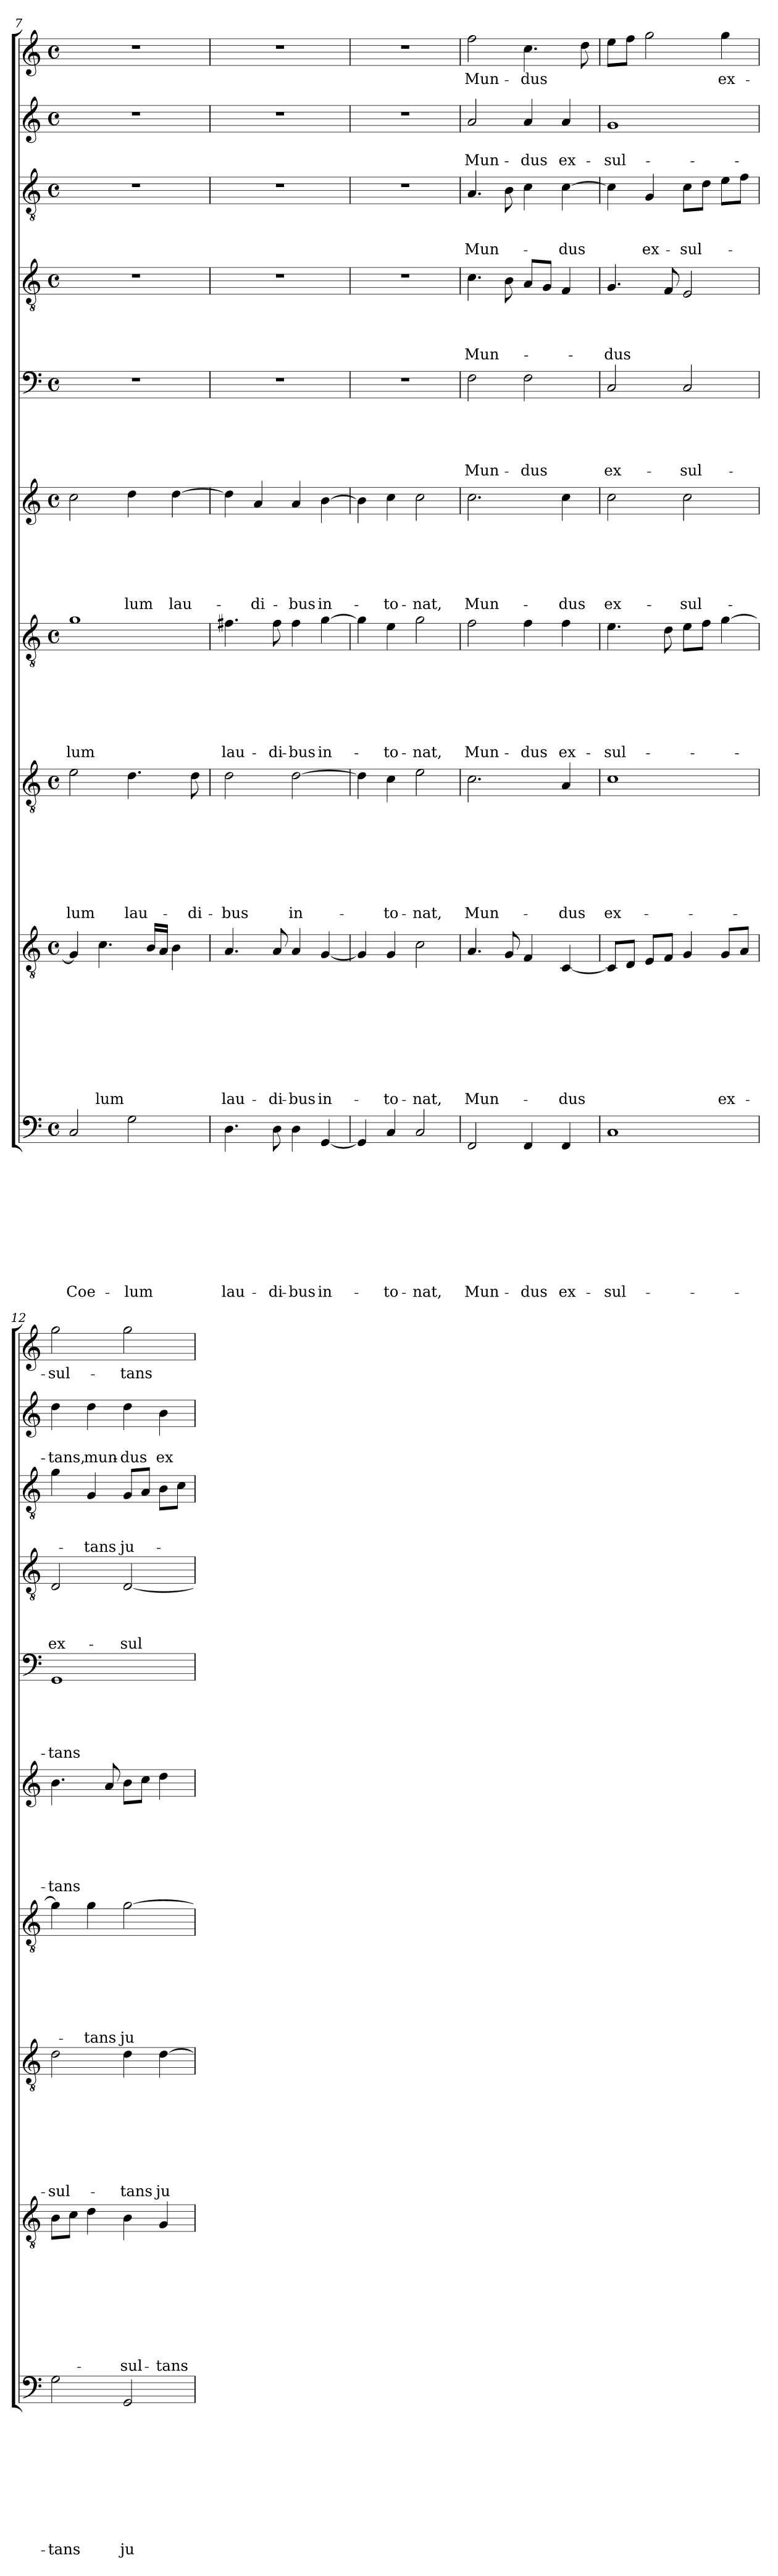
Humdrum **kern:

**kern	**text	**text	**text	**text	**text	**text	**text	**text	**text	**text	**kern	**text	**text	**text	**text	**text	**text	**text	**text	**text	**kern	**text	**text	**text	**text	**text	**text	**text	**text	**kern	**text	**text	**text	**text	**text	**text	**text	**kern	**text	**text	**text	**text	**text	**text	**kern	**text	**text	**text	**text	**text	**kern	**text	**text	**text	**text	**kern	**text	**text	**text	**kern	**text	**text	**kern	**text
*part10	*part10	*part10	*part10	*part10	*part10	*part10	*part10	*part10	*part10	*part10	*part9	*part9	*part9	*part9	*part9	*part9	*part9	*part9	*part9	*part9	*part8	*part8	*part8	*part8	*part8	*part8	*part8	*part8	*part8	*part7	*part7	*part7	*part7	*part7	*part7	*part7	*part7	*part6	*part6	*part6	*part6	*part6	*part6	*part6	*part5	*part5	*part5	*part5	*part5	*part5	*part4	*part4	*part4	*part4	*part4	*part3	*part3	*part3	*part3	*part2	*part2	*part2	*part1	*part1
*staff10	*staff10	*staff10	*staff10	*staff10	*staff10	*staff10	*staff10	*staff10	*staff10	*staff10	*staff9	*staff9	*staff9	*staff9	*staff9	*staff9	*staff9	*staff9	*staff9	*staff9	*staff8	*staff8	*staff8	*staff8	*staff8	*staff8	*staff8	*staff8	*staff8	*staff7	*staff7	*staff7	*staff7	*staff7	*staff7	*staff7	*staff7	*staff6	*staff6	*staff6	*staff6	*staff6	*staff6	*staff6	*staff5	*staff5	*staff5	*staff5	*staff5	*staff5	*staff4	*staff4	*staff4	*staff4	*staff4	*staff3	*staff3	*staff3	*staff3	*staff2	*staff2	*staff2	*staff1	*staff1
!!LO:LB:g=z
*clefF4	*	*	*	*	*	*	*	*	*	*	*clefGv2	*	*	*	*	*	*	*	*	*	*clefGv2	*	*	*	*	*	*	*	*	*clefGv2	*	*	*	*	*	*	*	*clefG2	*	*	*	*	*	*	*clefF4	*	*	*	*	*	*clefGv2	*	*	*	*	*clefGv2	*	*	*	*clefG2	*	*	*clefG2	*
*k[]	*	*	*	*	*	*	*	*	*	*	*k[]	*	*	*	*	*	*	*	*	*	*k[]	*	*	*	*	*	*	*	*	*k[]	*	*	*	*	*	*	*	*k[]	*	*	*	*	*	*	*k[]	*	*	*	*	*	*k[]	*	*	*	*	*k[]	*	*	*	*k[]	*	*	*k[]	*
*C:	*	*	*	*	*	*	*	*	*	*	*C:	*	*	*	*	*	*	*	*	*	*C:	*	*	*	*	*	*	*	*	*C:	*	*	*	*	*	*	*	*C:	*	*	*	*	*	*	*C:	*	*	*	*	*	*C:	*	*	*	*	*C:	*	*	*	*C:	*	*	*C:	*
*M4/4	*	*	*	*	*	*	*	*	*	*	*M4/4	*	*	*	*	*	*	*	*	*	*M4/4	*	*	*	*	*	*	*	*	*M4/4	*	*	*	*	*	*	*	*M4/4	*	*	*	*	*	*	*M4/4	*	*	*	*	*	*M4/4	*	*	*	*	*M4/4	*	*	*	*M4/4	*	*	*M4/4	*
*met(c)	*	*	*	*	*	*	*	*	*	*	*met(c)	*	*	*	*	*	*	*	*	*	*met(c)	*	*	*	*	*	*	*	*	*met(c)	*	*	*	*	*	*	*	*met(c)	*	*	*	*	*	*	*met(c)	*	*	*	*	*	*met(c)	*	*	*	*	*met(c)	*	*	*	*met(c)	*	*	*met(c)	*
=7	=7	=7	=7	=7	=7	=7	=7	=7	=7	=7	=7	=7	=7	=7	=7	=7	=7	=7	=7	=7	=7	=7	=7	=7	=7	=7	=7	=7	=7	=7	=7	=7	=7	=7	=7	=7	=7	=7	=7	=7	=7	=7	=7	=7	=7	=7	=7	=7	=7	=7	=7	=7	=7	=7	=7	=7	=7	=7	=7	=7	=7	=7	=7	=7
!	!	!	!	!	!	!	!	!	!	!LO:LY:b	!	!	!	!	!	!	!	!	!	!	!	!	!	!	!	!	!	!	!LO:LY:b	!	!	!	!	!	!	!	!LO:LY:b	!	!	!	!	!	!	!	!	!	!	!	!	!	!	!	!	!	!	!	!	!	!	!	!	!	!	!
2C/	.	.	.	.	.	.	.	.	.	Coe-	4G/]	.	.	.	.	.	.	.	.	.	2e\	.	.	.	.	.	.	.	-lum	1g	.	.	.	.	.	.	-lum	2cc\	.	.	.	.	.	.	1r	.	.	.	.	.	1r	.	.	.	.	1r	.	.	.	1r	.	.	1r	.
!	!	!	!	!	!	!	!	!	!	!	!	!	!	!	!	!	!	!	!	!LO:LY:b	!	!	!	!	!	!	!	!	!	!	!	!	!	!	!	!	!	!	!	!	!	!	!	!	!	!	!	!	!	!	!	!	!	!	!	!	!	!	!	!	!	!	!	!
.	.	.	.	.	.	.	.	.	.	.	4.c\	.	.	.	.	.	.	.	.	-lum	.	.	.	.	.	.	.	.	.	.	.	.	.	.	.	.	.	.	.	.	.	.	.	.	.	.	.	.	.	.	.	.	.	.	.	.	.	.	.	.	.	.	.	.
!	!	!	!	!	!	!	!	!	!	!LO:LY:b	!	!	!	!	!	!	!	!	!	!	!	!	!	!	!	!	!	!	!LO:LY:b	!	!	!	!	!	!	!	!	!	!	!	!	!	!	!LO:LY:b	!	!	!	!	!	!	!	!	!	!	!	!	!	!	!	!	!	!	!	!
2G\	.	.	.	.	.	.	.	.	.	-lum	.	.	.	.	.	.	.	.	.	.	4.d\	.	.	.	.	.	.	.	lau-	.	.	.	.	.	.	.	.	4dd\	.	.	.	.	.	-lum	.	.	.	.	.	.	.	.	.	.	.	.	.	.	.	.	.	.	.	.
.	.	.	.	.	.	.	.	.	.	.	16B/LL	.	.	.	.	.	.	.	.	.	.	.	.	.	.	.	.	.	.	.	.	.	.	.	.	.	.	.	.	.	.	.	.	.	.	.	.	.	.	.	.	.	.	.	.	.	.	.	.	.	.	.	.	.
.	.	.	.	.	.	.	.	.	.	.	16A/JJ	.	.	.	.	.	.	.	.	.	.	.	.	.	.	.	.	.	.	.	.	.	.	.	.	.	.	.	.	.	.	.	.	.	.	.	.	.	.	.	.	.	.	.	.	.	.	.	.	.	.	.	.	.
!	!	!	!	!	!	!	!	!	!	!	!	!	!	!	!	!	!	!	!	!	!	!	!	!	!	!	!	!	!	!	!	!	!	!	!	!	!	!	!	!	!	!	!	!LO:LY:b	!	!	!	!	!	!	!	!	!	!	!	!	!	!	!	!	!	!	!	!
.	.	.	.	.	.	.	.	.	.	.	4B\	.	.	.	.	.	.	.	.	.	.	.	.	.	.	.	.	.	.	.	.	.	.	.	.	.	.	[4dd\	.	.	.	.	.	lau-	.	.	.	.	.	.	.	.	.	.	.	.	.	.	.	.	.	.	.	.
!	!	!	!	!	!	!	!	!	!	!	!	!	!	!	!	!	!	!	!	!	!	!	!	!	!	!	!	!	!LO:LY:b	!	!	!	!	!	!	!	!	!	!	!	!	!	!	!	!	!	!	!	!	!	!	!	!	!	!	!	!	!	!	!	!	!	!	!
.	.	.	.	.	.	.	.	.	.	.	.	.	.	.	.	.	.	.	.	.	8d\	.	.	.	.	.	.	.	-di-	.	.	.	.	.	.	.	.	.	.	.	.	.	.	.	.	.	.	.	.	.	.	.	.	.	.	.	.	.	.	.	.	.	.	.
=8	=8	=8	=8	=8	=8	=8	=8	=8	=8	=8	=8	=8	=8	=8	=8	=8	=8	=8	=8	=8	=8	=8	=8	=8	=8	=8	=8	=8	=8	=8	=8	=8	=8	=8	=8	=8	=8	=8	=8	=8	=8	=8	=8	=8	=8	=8	=8	=8	=8	=8	=8	=8	=8	=8	=8	=8	=8	=8	=8	=8	=8	=8	=8	=8
!	!	!	!	!	!	!	!	!	!	!LO:LY:b	!	!	!	!	!	!	!	!	!	!LO:LY:b	!	!	!	!	!	!	!	!	!LO:LY:b	!	!	!	!	!	!	!	!LO:LY:b	!	!	!	!	!	!	!	!	!	!	!	!	!	!	!	!	!	!	!	!	!	!	!	!	!	!	!
4.D\	.	.	.	.	.	.	.	.	.	lau-	4.A/	.	.	.	.	.	.	.	.	lau-	2d\	.	.	.	.	.	.	.	-bus	4.f#X\	.	.	.	.	.	.	lau-	4dd\]	.	.	.	.	.	.	1r	.	.	.	.	.	1r	.	.	.	.	1r	.	.	.	1r	.	.	1r	.
!	!	!	!	!	!	!	!	!	!	!	!	!	!	!	!	!	!	!	!	!	!	!	!	!	!	!	!	!	!	!	!	!	!	!	!	!	!	!	!	!	!	!	!	!LO:LY:b	!	!	!	!	!	!	!	!	!	!	!	!	!	!	!	!	!	!	!	!
.	.	.	.	.	.	.	.	.	.	.	.	.	.	.	.	.	.	.	.	.	.	.	.	.	.	.	.	.	.	.	.	.	.	.	.	.	.	4a/	.	.	.	.	.	-di-	.	.	.	.	.	.	.	.	.	.	.	.	.	.	.	.	.	.	.	.
!	!	!	!	!	!	!	!	!	!	!LO:LY:b	!	!	!	!	!	!	!	!	!	!LO:LY:b	!	!	!	!	!	!	!	!	!	!	!	!	!	!	!	!	!LO:LY:b	!	!	!	!	!	!	!	!	!	!	!	!	!	!	!	!	!	!	!	!	!	!	!	!	!	!	!
8D\	.	.	.	.	.	.	.	.	.	-di-	8A/	.	.	.	.	.	.	.	.	-di-	.	.	.	.	.	.	.	.	.	8f#\	.	.	.	.	.	.	-di-	.	.	.	.	.	.	.	.	.	.	.	.	.	.	.	.	.	.	.	.	.	.	.	.	.	.	.
!	!	!	!	!	!	!	!	!	!	!LO:LY:b	!	!	!	!	!	!	!	!	!	!LO:LY:b	!	!	!	!	!	!	!	!	!LO:LY:b	!	!	!	!	!	!	!	!LO:LY:b	!	!	!	!	!	!	!LO:LY:b	!	!	!	!	!	!	!	!	!	!	!	!	!	!	!	!	!	!	!	!
4D\	.	.	.	.	.	.	.	.	.	-bus	4A/	.	.	.	.	.	.	.	.	-bus	[2d\	.	.	.	.	.	.	.	in-	4f#\	.	.	.	.	.	.	-bus	4a/	.	.	.	.	.	-bus	.	.	.	.	.	.	.	.	.	.	.	.	.	.	.	.	.	.	.	.
!	!	!	!	!	!	!	!	!	!	!LO:LY:b	!	!	!	!	!	!	!	!	!	!LO:LY:b	!	!	!	!	!	!	!	!	!	!	!	!	!	!	!	!	!LO:LY:b	!	!	!	!	!	!	!LO:LY:b	!	!	!	!	!	!	!	!	!	!	!	!	!	!	!	!	!	!	!	!
[4GG/	.	.	.	.	.	.	.	.	.	in-	[4G/	.	.	.	.	.	.	.	.	in-	.	.	.	.	.	.	.	.	.	[4g\	.	.	.	.	.	.	in-	[4b\	.	.	.	.	.	in-	.	.	.	.	.	.	.	.	.	.	.	.	.	.	.	.	.	.	.	.
=9	=9	=9	=9	=9	=9	=9	=9	=9	=9	=9	=9	=9	=9	=9	=9	=9	=9	=9	=9	=9	=9	=9	=9	=9	=9	=9	=9	=9	=9	=9	=9	=9	=9	=9	=9	=9	=9	=9	=9	=9	=9	=9	=9	=9	=9	=9	=9	=9	=9	=9	=9	=9	=9	=9	=9	=9	=9	=9	=9	=9	=9	=9	=9	=9
4GG/]	.	.	.	.	.	.	.	.	.	.	4G/]	.	.	.	.	.	.	.	.	.	4d\]	.	.	.	.	.	.	.	.	4g\]	.	.	.	.	.	.	.	4b\]	.	.	.	.	.	.	1r	.	.	.	.	.	1r	.	.	.	.	1r	.	.	.	1r	.	.	1r	.
!	!	!	!	!	!	!	!	!	!	!LO:LY:b	!	!	!	!	!	!	!	!	!	!LO:LY:b	!	!	!	!	!	!	!	!	!LO:LY:b	!	!	!	!	!	!	!	!LO:LY:b	!	!	!	!	!	!	!LO:LY:b	!	!	!	!	!	!	!	!	!	!	!	!	!	!	!	!	!	!	!	!
4C/	.	.	.	.	.	.	.	.	.	-to-	4G/	.	.	.	.	.	.	.	.	-to-	4c\	.	.	.	.	.	.	.	-to-	4e\	.	.	.	.	.	.	-to-	4cc\	.	.	.	.	.	-to-	.	.	.	.	.	.	.	.	.	.	.	.	.	.	.	.	.	.	.	.
!	!	!	!	!	!	!	!	!	!	!LO:LY:b	!	!	!	!	!	!	!	!	!	!LO:LY:b	!	!	!	!	!	!	!	!	!LO:LY:b	!	!	!	!	!	!	!	!LO:LY:b	!	!	!	!	!	!	!LO:LY:b	!	!	!	!	!	!	!	!	!	!	!	!	!	!	!	!	!	!	!	!
2C/	.	.	.	.	.	.	.	.	.	-nat,	2c\	.	.	.	.	.	.	.	.	-nat,	2e\	.	.	.	.	.	.	.	-nat,	2g\	.	.	.	.	.	.	-nat,	2cc\	.	.	.	.	.	-nat,	.	.	.	.	.	.	.	.	.	.	.	.	.	.	.	.	.	.	.	.
=10	=10	=10	=10	=10	=10	=10	=10	=10	=10	=10	=10	=10	=10	=10	=10	=10	=10	=10	=10	=10	=10	=10	=10	=10	=10	=10	=10	=10	=10	=10	=10	=10	=10	=10	=10	=10	=10	=10	=10	=10	=10	=10	=10	=10	=10	=10	=10	=10	=10	=10	=10	=10	=10	=10	=10	=10	=10	=10	=10	=10	=10	=10	=10	=10
!	!	!	!	!	!	!	!	!	!	!LO:LY:b	!	!	!	!	!	!	!	!	!	!LO:LY:b	!	!	!	!	!	!	!	!	!LO:LY:b	!	!	!	!	!	!	!	!LO:LY:b	!	!	!	!	!	!	!LO:LY:b	!	!	!	!	!	!LO:LY:b	!	!	!	!	!LO:LY:b	!	!	!	!LO:LY:b	!	!	!LO:LY:b	!	!LO:LY:b
2FF/	.	.	.	.	.	.	.	.	.	Mun-	4.A/	.	.	.	.	.	.	.	.	Mun-	2.c\	.	.	.	.	.	.	.	Mun-	2f\	.	.	.	.	.	.	Mun-	2.cc\	.	.	.	.	.	Mun-	2F\	.	.	.	.	Mun-	4.c\	.	.	.	Mun-	4.A/	.	.	Mun-	2a/	.	Mun-	2ff\	Mun-
.	.	.	.	.	.	.	.	.	.	.	8G/	.	.	.	.	.	.	.	.	.	.	.	.	.	.	.	.	.	.	.	.	.	.	.	.	.	.	.	.	.	.	.	.	.	.	.	.	.	.	.	8B\	.	.	.	.	8B\	.	.	.	.	.	.	.	.
!	!	!	!	!	!	!	!	!	!	!LO:LY:b	!	!	!	!	!	!	!	!	!	!	!	!	!	!	!	!	!	!	!	!	!	!	!	!	!	!	!LO:LY:b	!	!	!	!	!	!	!	!	!	!	!	!	!LO:LY:b	!	!	!	!	!	!	!	!	!	!	!	!LO:LY:b	!	!LO:LY:b
4FF/	.	.	.	.	.	.	.	.	.	-dus	4F/	.	.	.	.	.	.	.	.	.	.	.	.	.	.	.	.	.	.	4f\	.	.	.	.	.	.	-dus	.	.	.	.	.	.	.	2F\	.	.	.	.	-dus	8A/L	.	.	.	.	4c\	.	.	.	4a/	.	-dus	4.cc\	-dus
.	.	.	.	.	.	.	.	.	.	.	.	.	.	.	.	.	.	.	.	.	.	.	.	.	.	.	.	.	.	.	.	.	.	.	.	.	.	.	.	.	.	.	.	.	.	.	.	.	.	.	8G/J	.	.	.	.	.	.	.	.	.	.	.	.	.
!	!	!	!	!	!	!	!	!	!	!LO:LY:b	!	!	!	!	!	!	!	!	!	!LO:LY:b	!	!	!	!	!	!	!	!	!LO:LY:b	!	!	!	!	!	!	!	!LO:LY:b	!	!	!	!	!	!	!LO:LY:b	!	!	!	!	!	!	!	!	!	!	!	!	!	!	!LO:LY:b	!	!	!LO:LY:b	!	!
4FF/	.	.	.	.	.	.	.	.	.	ex-	[4C/	.	.	.	.	.	.	.	.	-dus	4A/	.	.	.	.	.	.	.	-dus	4f\	.	.	.	.	.	.	ex-	4cc\	.	.	.	.	.	-dus	.	.	.	.	.	.	4F/	.	.	.	.	[4c\	.	.	-dus	4a/	.	ex-	.	.
.	.	.	.	.	.	.	.	.	.	.	.	.	.	.	.	.	.	.	.	.	.	.	.	.	.	.	.	.	.	.	.	.	.	.	.	.	.	.	.	.	.	.	.	.	.	.	.	.	.	.	.	.	.	.	.	.	.	.	.	.	.	.	8dd\	.
=11	=11	=11	=11	=11	=11	=11	=11	=11	=11	=11	=11	=11	=11	=11	=11	=11	=11	=11	=11	=11	=11	=11	=11	=11	=11	=11	=11	=11	=11	=11	=11	=11	=11	=11	=11	=11	=11	=11	=11	=11	=11	=11	=11	=11	=11	=11	=11	=11	=11	=11	=11	=11	=11	=11	=11	=11	=11	=11	=11	=11	=11	=11	=11	=11
!	!	!	!	!	!	!	!	!	!	!LO:LY:b	!	!	!	!	!	!	!	!	!	!	!	!	!	!	!	!	!	!	!LO:LY:b	!	!	!	!	!	!	!	!LO:LY:b	!	!	!	!	!	!	!LO:LY:b	!	!	!	!	!	!LO:LY:b	!	!	!	!	!LO:LY:b	!	!	!	!	!	!	!LO:LY:b	!	!
1C	.	.	.	.	.	.	.	.	.	-sul-	8C/L]	.	.	.	.	.	.	.	.	.	1c	.	.	.	.	.	.	.	ex-	4.e\	.	.	.	.	.	.	-sul-	2cc\	.	.	.	.	.	ex-	2C/	.	.	.	.	ex-	4.G/	.	.	.	-dus	4c\]	.	.	.	1g	.	-sul-	8ee\L	.
.	.	.	.	.	.	.	.	.	.	.	8D/J	.	.	.	.	.	.	.	.	.	.	.	.	.	.	.	.	.	.	.	.	.	.	.	.	.	.	.	.	.	.	.	.	.	.	.	.	.	.	.	.	.	.	.	.	.	.	.	.	.	.	.	8ff\J	.
!	!	!	!	!	!	!	!	!	!	!	!	!	!	!	!	!	!	!	!	!	!	!	!	!	!	!	!	!	!	!	!	!	!	!	!	!	!	!	!	!	!	!	!	!	!	!	!	!	!	!	!	!	!	!	!	!	!	!	!LO:LY:b	!	!	!	!	!
.	.	.	.	.	.	.	.	.	.	.	8E/L	.	.	.	.	.	.	.	.	.	.	.	.	.	.	.	.	.	.	.	.	.	.	.	.	.	.	.	.	.	.	.	.	.	.	.	.	.	.	.	.	.	.	.	.	4G/	.	.	ex-	.	.	.	2gg\	.
.	.	.	.	.	.	.	.	.	.	.	8F/J	.	.	.	.	.	.	.	.	.	.	.	.	.	.	.	.	.	.	8d\	.	.	.	.	.	.	.	.	.	.	.	.	.	.	.	.	.	.	.	.	8F/	.	.	.	.	.	.	.	.	.	.	.	.	.
!	!	!	!	!	!	!	!	!	!	!	!	!	!	!	!	!	!	!	!	!	!	!	!	!	!	!	!	!	!	!	!	!	!	!	!	!	!	!	!	!	!	!	!	!LO:LY:b	!	!	!	!	!	!LO:LY:b	!	!	!	!	!	!	!	!	!LO:LY:b	!	!	!	!	!
.	.	.	.	.	.	.	.	.	.	.	4G/	.	.	.	.	.	.	.	.	.	.	.	.	.	.	.	.	.	.	8e\L	.	.	.	.	.	.	.	2cc\	.	.	.	.	.	-sul-	2C/	.	.	.	.	-sul-	2E/	.	.	.	.	8c\L	.	.	-sul-	.	.	.	.	.
.	.	.	.	.	.	.	.	.	.	.	.	.	.	.	.	.	.	.	.	.	.	.	.	.	.	.	.	.	.	8f\J	.	.	.	.	.	.	.	.	.	.	.	.	.	.	.	.	.	.	.	.	.	.	.	.	.	8d\J	.	.	.	.	.	.	.	.
!	!	!	!	!	!	!	!	!	!	!	!	!	!	!	!	!	!	!	!	!LO:LY:b	!	!	!	!	!	!	!	!	!	!	!	!	!	!	!	!	!	!	!	!	!	!	!	!	!	!	!	!	!	!	!	!	!	!	!	!	!	!	!	!	!	!	!	!LO:LY:b
.	.	.	.	.	.	.	.	.	.	.	8G/L	.	.	.	.	.	.	.	.	ex-	.	.	.	.	.	.	.	.	.	[4g\	.	.	.	.	.	.	.	.	.	.	.	.	.	.	.	.	.	.	.	.	.	.	.	.	.	8e\L	.	.	.	.	.	.	4gg\	ex-
.	.	.	.	.	.	.	.	.	.	.	8A/J	.	.	.	.	.	.	.	.	.	.	.	.	.	.	.	.	.	.	.	.	.	.	.	.	.	.	.	.	.	.	.	.	.	.	.	.	.	.	.	.	.	.	.	.	8f\J	.	.	.	.	.	.	.	.
=12	=12	=12	=12	=12	=12	=12	=12	=12	=12	=12	=12	=12	=12	=12	=12	=12	=12	=12	=12	=12	=12	=12	=12	=12	=12	=12	=12	=12	=12	=12	=12	=12	=12	=12	=12	=12	=12	=12	=12	=12	=12	=12	=12	=12	=12	=12	=12	=12	=12	=12	=12	=12	=12	=12	=12	=12	=12	=12	=12	=12	=12	=12	=12	=12
!	!	!	!	!	!	!	!	!	!	!LO:LY:b	!	!	!	!	!	!	!	!	!	!	!	!	!	!	!	!	!	!	!LO:LY:b	!	!	!	!	!	!	!	!	!	!	!	!	!	!	!LO:LY:b	!	!	!	!	!	!LO:LY:b	!	!	!	!	!LO:LY:b	!	!	!	!	!	!	!LO:LY:b	!	!LO:LY:b
2G\	.	.	.	.	.	.	.	.	.	-tans	8B\L	.	.	.	.	.	.	.	.	.	2d\	.	.	.	.	.	.	.	-sul-	4g\]	.	.	.	.	.	.	.	4.b\	.	.	.	.	.	-tans	1GG	.	.	.	.	-tans	2D/	.	.	.	ex-	4g\	.	.	.	4dd\	.	-tans,	2gg\	-sul-
.	.	.	.	.	.	.	.	.	.	.	8c\J	.	.	.	.	.	.	.	.	.	.	.	.	.	.	.	.	.	.	.	.	.	.	.	.	.	.	.	.	.	.	.	.	.	.	.	.	.	.	.	.	.	.	.	.	.	.	.	.	.	.	.	.	.
!	!	!	!	!	!	!	!	!	!	!	!	!	!	!	!	!	!	!	!	!	!	!	!	!	!	!	!	!	!	!	!	!	!	!	!	!	!LO:LY:b	!	!	!	!	!	!	!	!	!	!	!	!	!	!	!	!	!	!	!	!	!	!LO:LY:b	!	!	!LO:LY:b	!	!
.	.	.	.	.	.	.	.	.	.	.	4d\	.	.	.	.	.	.	.	.	.	.	.	.	.	.	.	.	.	.	4g\	.	.	.	.	.	.	-tans	.	.	.	.	.	.	.	.	.	.	.	.	.	.	.	.	.	.	4G/	.	.	-tans	4dd\	.	mun-	.	.
.	.	.	.	.	.	.	.	.	.	.	.	.	.	.	.	.	.	.	.	.	.	.	.	.	.	.	.	.	.	.	.	.	.	.	.	.	.	8a/	.	.	.	.	.	.	.	.	.	.	.	.	.	.	.	.	.	.	.	.	.	.	.	.	.	.
!	!	!	!	!	!	!	!	!	!	!LO:LY:b	!	!	!	!	!	!	!	!	!	!LO:LY:b	!	!	!	!	!	!	!	!	!LO:LY:b	!	!	!	!	!	!	!	!LO:LY:b	!	!	!	!	!	!	!	!	!	!	!	!	!	!	!	!	!	!LO:LY:b	!	!	!	!LO:LY:b	!	!	!LO:LY:b	!	!LO:LY:b
2GG/	.	.	.	.	.	.	.	.	.	ju-	4B\	.	.	.	.	.	.	.	.	-sul-	4d\	.	.	.	.	.	.	.	-tans	[2g\	.	.	.	.	.	.	ju-	8b\L	.	.	.	.	.	.	.	.	.	.	.	.	[2D/	.	.	.	-sul-	8G/L	.	.	ju-	4dd\	.	-dus	2gg\	-tans
.	.	.	.	.	.	.	.	.	.	.	.	.	.	.	.	.	.	.	.	.	.	.	.	.	.	.	.	.	.	.	.	.	.	.	.	.	.	8cc\J	.	.	.	.	.	.	.	.	.	.	.	.	.	.	.	.	.	8A/J	.	.	.	.	.	.	.	.
!	!	!	!	!	!	!	!	!	!	!	!	!	!	!	!	!	!	!	!	!LO:LY:b	!	!	!	!	!	!	!	!	!LO:LY:b	!	!	!	!	!	!	!	!	!	!	!	!	!	!	!	!	!	!	!	!	!	!	!	!	!	!	!	!	!	!	!	!	!LO:LY:b	!	!
.	.	.	.	.	.	.	.	.	.	.	4G/	.	.	.	.	.	.	.	.	-tans	[4d\	.	.	.	.	.	.	.	ju-	.	.	.	.	.	.	.	.	4dd\	.	.	.	.	.	.	.	.	.	.	.	.	.	.	.	.	.	8B\L	.	.	.	4b\	.	ex-	.	.
.	.	.	.	.	.	.	.	.	.	.	.	.	.	.	.	.	.	.	.	.	.	.	.	.	.	.	.	.	.	.	.	.	.	.	.	.	.	.	.	.	.	.	.	.	.	.	.	.	.	.	.	.	.	.	.	8c\J	.	.	.	.	.	.	.	.
=	=	=	=	=	=	=	=	=	=	=	=	=	=	=	=	=	=	=	=	=	=	=	=	=	=	=	=	=	=	=	=	=	=	=	=	=	=	=	=	=	=	=	=	=	=	=	=	=	=	=	=	=	=	=	=	=	=	=	=	=	=	=	=	=
*-	*-	*-	*-	*-	*-	*-	*-	*-	*-	*-	*-	*-	*-	*-	*-	*-	*-	*-	*-	*-	*-	*-	*-	*-	*-	*-	*-	*-	*-	*-	*-	*-	*-	*-	*-	*-	*-	*-	*-	*-	*-	*-	*-	*-	*-	*-	*-	*-	*-	*-	*-	*-	*-	*-	*-	*-	*-	*-	*-	*-	*-	*-	*-	*-
